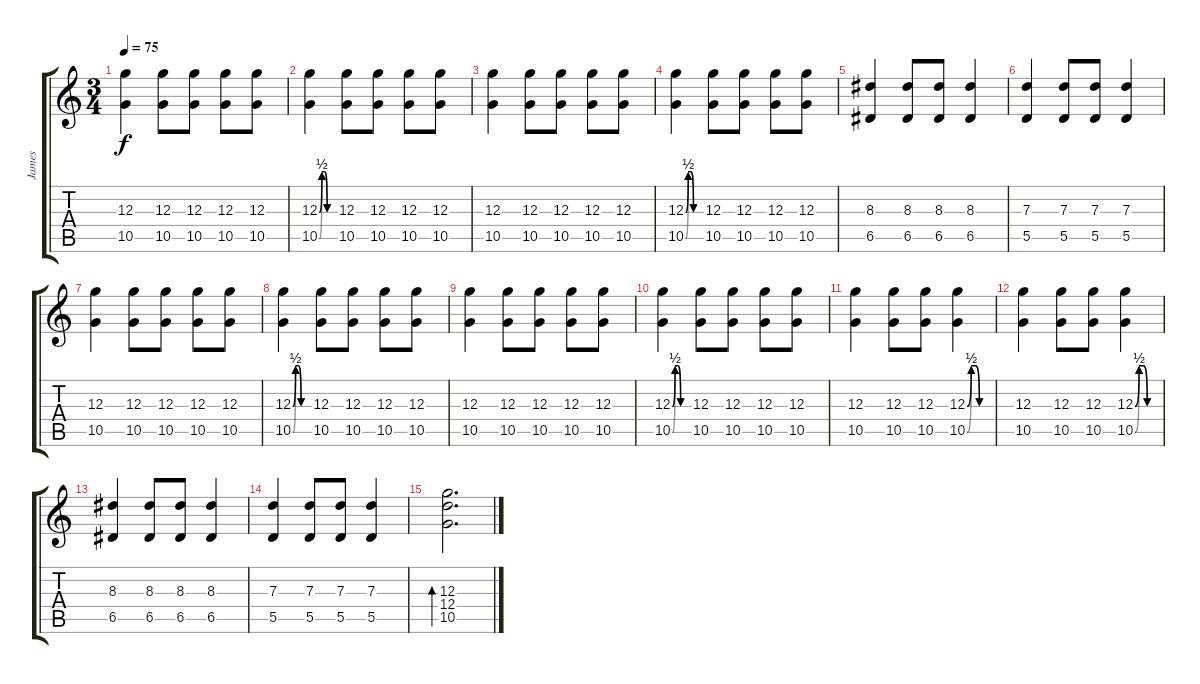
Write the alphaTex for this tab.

\track ("James" "James") {instrument distortionguitar}
\staff {score tabs}
\tuning (E4 B3 G3 D3 A2 D2) {hide}
\ts (3 4)
\tempo 75
\clef g2
\ks c
(12.3 10.5).4{dy f} (12.3 10.5).8 (12.3 10.5).8 (12.3 10.5).8 (12.3 10.5).8 |
(12.3{be (custom 0 0 10 2 20 2 30 0 60 0)} 10.5{be (custom 0 0 10 2 20 2 30 0 60 0)}).4 (12.3 10.5).8 (12.3 10.5).8 (12.3 10.5).8 (12.3 10.5).8 |
(12.3 10.5).4 (12.3 10.5).8 (12.3 10.5).8 (12.3 10.5).8 (12.3 10.5).8 |
(12.3{be (custom 0 0 10 2 20 2 30 0 60 0)} 10.5{be (custom 0 0 10 2 20 2 30 0 60 0)}).4 (12.3 10.5).8 (12.3 10.5).8 (12.3 10.5).8 (12.3 10.5).8 |
(8.3 6.5).4 (8.3 6.5).8 (8.3 6.5).8 (8.3 6.5).4 |
(7.3 5.5).4 (7.3 5.5).8 (7.3 5.5).8 (7.3 5.5).4 |
(12.3 10.5).4 (12.3 10.5).8 (12.3 10.5).8 (12.3 10.5).8 (12.3 10.5).8 |
(12.3{be (custom 0 0 10 2 20 2 30 0 60 0)} 10.5{be (custom 0 0 10 2 20 2 30 0 60 0)}).4 (12.3 10.5).8 (12.3 10.5).8 (12.3 10.5).8 (12.3 10.5).8 |
(12.3 10.5).4 (12.3 10.5).8 (12.3 10.5).8 (12.3 10.5).8 (12.3 10.5).8 |
(12.3{be (custom 0 0 10 2 20 2 30 0 60 0)} 10.5{be (custom 0 0 10 2 20 2 30 0 60 0)}).4 (12.3 10.5).8 (12.3 10.5).8 (12.3 10.5).8 (12.3 10.5).8 |
(12.3 10.5).4 (12.3 10.5).8 (12.3 10.5).8 (12.3{be (custom 0 0 10 2 20 2 30 0 60 0)} 10.5{be (custom 0 0 10 2 20 2 30 0 60 0)}).4 |
(12.3 10.5).4 (12.3 10.5).8 (12.3 10.5).8 (12.3{be (custom 0 0 10 2 20 2 30 0 60 0)} 10.5{be (custom 0 0 10 2 20 2 30 0 60 0)}).4 |
(8.3 6.5).4 (8.3 6.5).8 (8.3 6.5).8 (8.3 6.5).4 |
(7.3 5.5).4 (7.3 5.5).8 (7.3 5.5).8 (7.3 5.5).4 |
(12.3 12.4 10.5).2{d bd 240}
